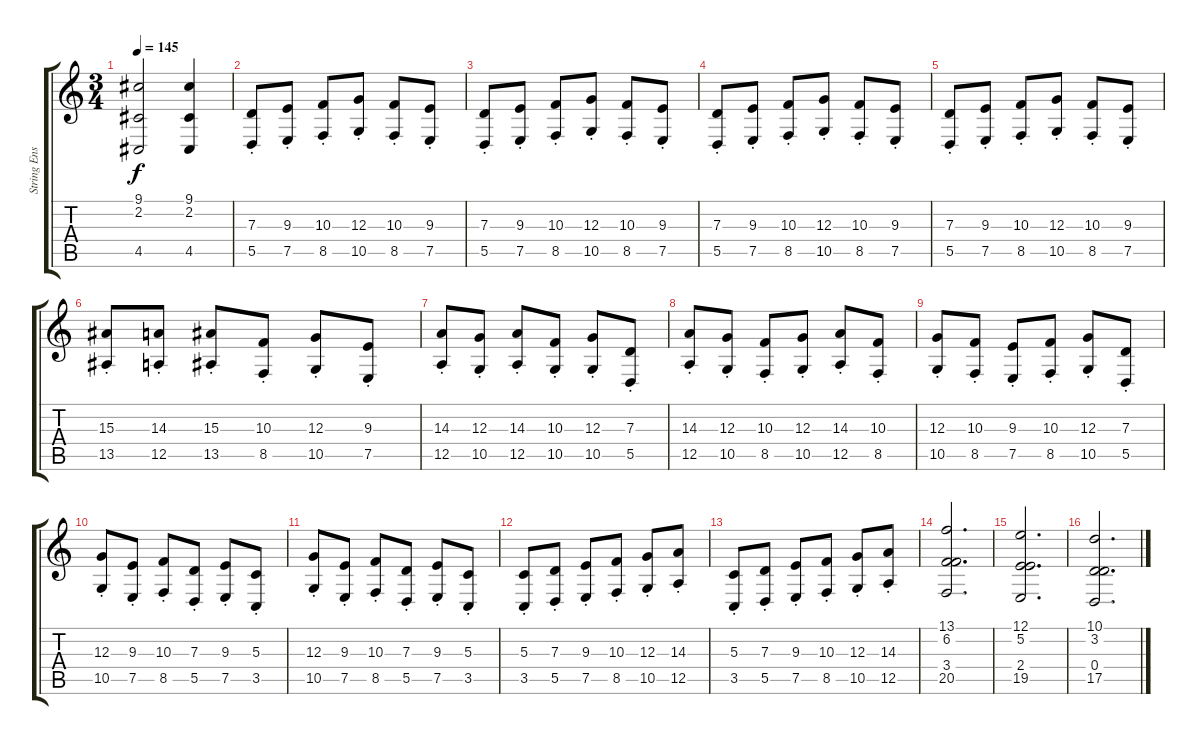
\track ("String Ensemble" "String Ens") {instrument stringensemble1}
\staff {score tabs}
\tuning (E4 B3 G3 D3 A2 D2) {hide}
\ts (3 4)
\tempo 145
\clef g2
\ks c
(9.1 2.2 4.5).2{dy f} (9.1 2.2 4.5).4 |
(7.3{st} 5.5{st}).8{volume 13} (9.3{st} 7.5{st}).8 (10.3{st} 8.5{st}).8 (12.3{st} 10.5{st}).8 (10.3{st} 8.5{st}).8 (9.3{st} 7.5{st}).8 |
(7.3{st} 5.5{st}).8 (9.3{st} 7.5{st}).8 (10.3{st} 8.5{st}).8 (12.3{st} 10.5{st}).8 (10.3{st} 8.5{st}).8 (9.3{st} 7.5{st}).8 |
(7.3{st} 5.5{st}).8 (9.3{st} 7.5{st}).8 (10.3{st} 8.5{st}).8 (12.3{st} 10.5{st}).8 (10.3{st} 8.5{st}).8 (9.3{st} 7.5{st}).8 |
(7.3{st} 5.5{st}).8 (9.3{st} 7.5{st}).8 (10.3{st} 8.5{st}).8 (12.3{st} 10.5{st}).8 (10.3{st} 8.5{st}).8 (9.3{st} 7.5{st}).8 |
(15.3{st} 13.5{st}).8 (14.3{st} 12.5{st}).8 (15.3{st} 13.5{st}).8 (10.3{st} 8.5{st}).8 (12.3{st} 10.5{st}).8 (9.3{st} 7.5{st}).8 |
(14.3{st} 12.5{st}).8 (12.3{st} 10.5{st}).8 (14.3{st} 12.5{st}).8 (10.3{st} 10.5{st}).8 (12.3{st} 10.5{st}).8 (7.3{st} 5.5{st}).8 |
(14.3{st} 12.5{st}).8 (12.3{st} 10.5{st}).8 (10.3{st} 8.5{st}).8 (12.3{st} 10.5{st}).8 (14.3{st} 12.5{st}).8 (10.3{st} 8.5{st}).8 |
(12.3{st} 10.5{st}).8 (10.3{st} 8.5{st}).8 (9.3{st} 7.5{st}).8 (10.3{st} 8.5{st}).8 (12.3{st} 10.5{st}).8 (7.3{st} 5.5{st}).8 |
(12.3{st} 10.5{st}).8 (9.3{st} 7.5{st}).8 (10.3{st} 8.5{st}).8 (7.3{st} 5.5{st}).8 (9.3{st} 7.5{st}).8 (5.3{st} 3.5{st}).8 |
(12.3{st} 10.5{st}).8 (9.3{st} 7.5{st}).8 (10.3{st} 8.5{st}).8 (7.3{st} 5.5{st}).8 (9.3{st} 7.5{st}).8 (5.3{st} 3.5{st}).8 |
(5.3{st} 3.5{st}).8 (7.3{st} 5.5{st}).8 (9.3{st} 7.5{st}).8 (10.3{st} 8.5{st}).8 (12.3{st} 10.5{st}).8 (14.3{st} 12.5{st}).8 |
(5.3{st} 3.5{st}).8 (7.3{st} 5.5{st}).8 (9.3{st} 7.5{st}).8 (10.3{st} 8.5{st}).8 (12.3{st} 10.5{st}).8 (14.3{st} 12.5{st}).8 |
(13.1 6.2 3.4 20.5).2{d} |
(12.1 5.2 2.4 19.5).2{d} |
(10.1 3.2 0.4 17.5).2{d}
